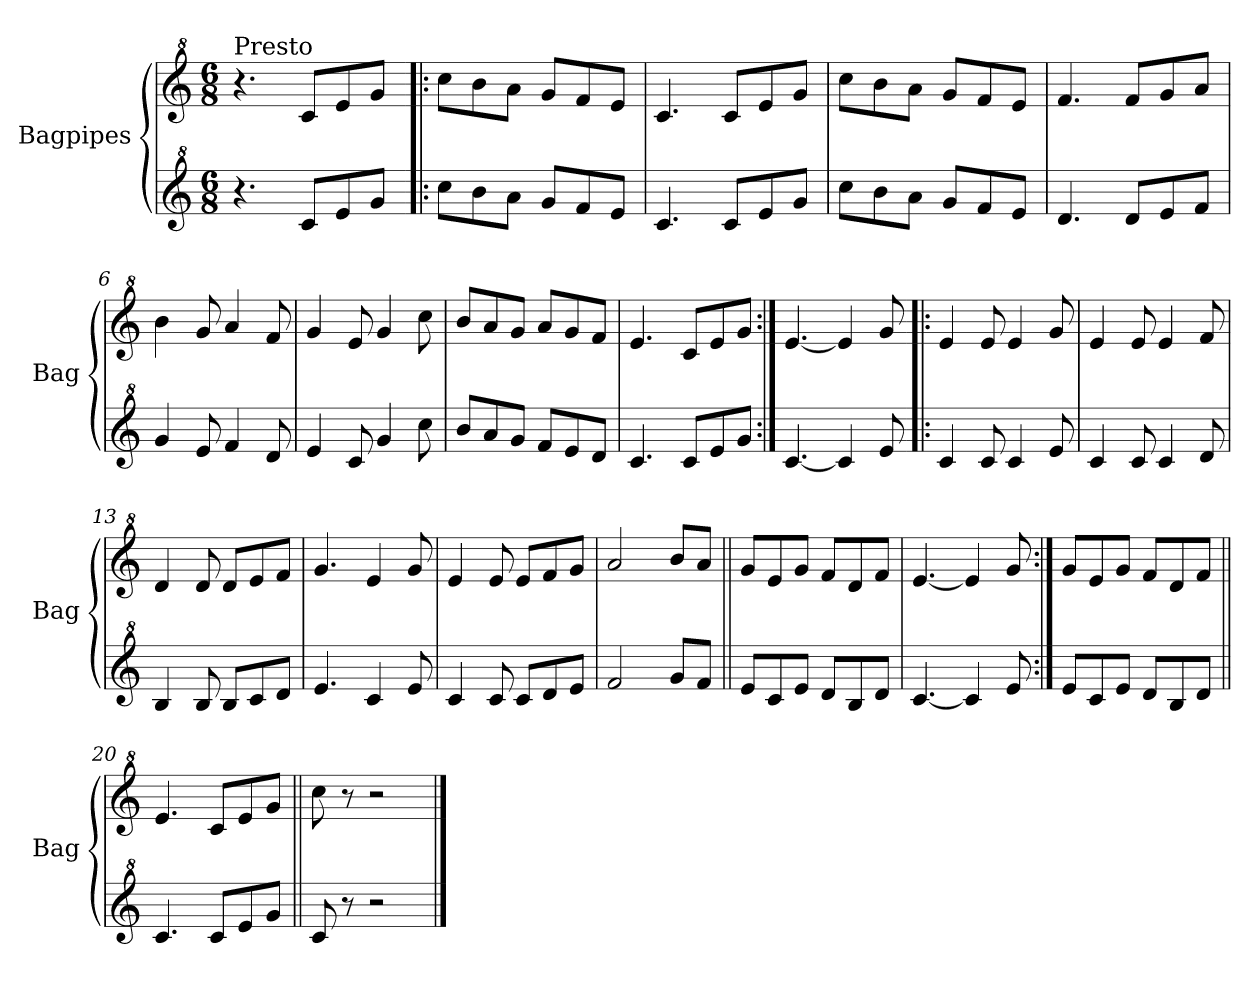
**kern	**kern
*part2	*part1
*staff2	*staff1
*I"Bagpipes	*I"Bagpipes
*I'Bag	*I'Bag
*clefG^2	*clefG^2
*k[]	*k[]
*C:	*C:
*M6/8	*M6/8
=1	=1
!	!LO:TX:a:t=Presto
4.r	4.r
8cc/L	8cc/L
8ee/	8ee/
8gg/J	8gg/J
=2!|:	=2!|:
8ccc\L	8ccc\L
8bb\	8bb\
8aa\J	8aa\J
8gg/L	8gg/L
8ff/	8ff/
8ee/J	8ee/J
=3	=3
4.cc/	4.cc/
8cc/L	8cc/L
8ee/	8ee/
8gg/J	8gg/J
=4	=4
8ccc\L	8ccc\L
8bb\	8bb\
8aa\J	8aa\J
8gg/L	8gg/L
8ff/	8ff/
8ee/J	8ee/J
=5	=5
4.dd/	4.ff/
8dd/L	8ff/L
8ee/	8gg/
8ff/J	8aa/J
=6	=6
4gg/	4bb\
8ee/	8gg/
4ff/	4aa/
8dd/	8ff/
=7	=7
4ee/	4gg/
8cc/	8ee/
4gg/	4gg/
8ccc\	8ccc\
=8	=8
8bb/L	8bb/L
8aa/	8aa/
8gg/J	8gg/J
8ff/L	8aa/L
8ee/	8gg/
8dd/J	8ff/J
!!LO:LB:g=z
=9	=9
4.cc/	4.ee/
8cc/L	8cc/L
8ee/	8ee/
8gg/J	8gg/J
=10:|!	=10:|!
[4.cc/	[4.ee/
4cc/]	4ee/]
8ee/	8gg/
=11!|:	=11!|:
4cc/	4ee/
8cc/	8ee/
4cc/	4ee/
8ee/	8gg/
=12	=12
4cc/	4ee/
8cc/	8ee/
4cc/	4ee/
8dd/	8ff/
=13	=13
4b/	4dd/
8b/	8dd/
8b/L	8dd/L
8cc/	8ee/
8dd/J	8ff/J
=14	=14
4.ee/	4.gg/
4cc/	4ee/
8ee/	8gg/
=15	=15
4cc/	4ee/
8cc/	8ee/
8cc/L	8ee/L
8dd/	8ff/
8ee/J	8gg/J
=16	=16
2ff/	2aa/
8gg/L	8bb/L
8ff/J	8aa/J
=17||	=17||
8ee/L	8gg/L
8cc/	8ee/
8ee/J	8gg/J
8dd/L	8ff/L
8b/	8dd/
8dd/J	8ff/J
!!LO:LB:g=z
=18	=18
[4.cc/	[4.ee/
4cc/]	4ee/]
8ee/	8gg/
=19:|!	=19:|!
8ee/L	8gg/L
8cc/	8ee/
8ee/J	8gg/J
8dd/L	8ff/L
8b/	8dd/
8dd/J	8ff/J
=20||	=20||
4.cc/	4.ee/
8cc/L	8cc/L
8ee/	8ee/
8gg/J	8gg/J
=21||	=21||
8cc/	8ccc\
8r	8r
2r	2r
==	==
*-	*-
